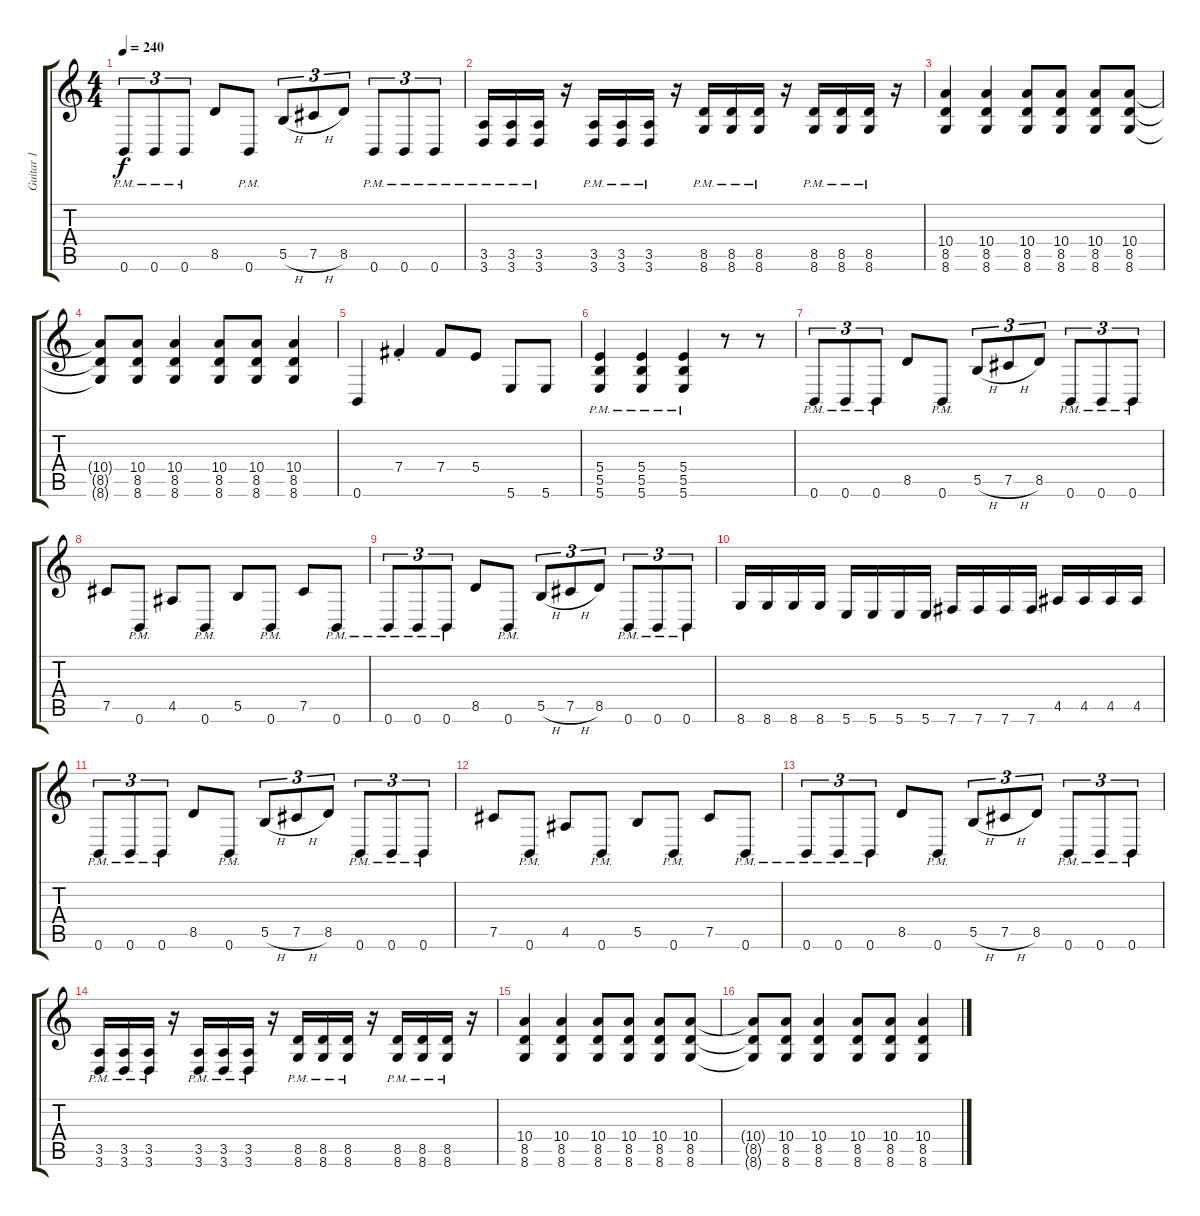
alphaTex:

\track ("Guitar 1" "Guitar 1") {instrument overdrivenguitar}
\staff {score tabs}
\tuning (Db4 Ab3 E3 B2 Gb2 B1) {hide}
\ts (4 4)
\tempo 240
\clef g2
\ks c
0.6{pm}.8{tu (3 2) dy f} 0.6{pm}.8{tu (3 2)} 0.6{pm}.8{tu (3 2)} 8.5.8 0.6{pm}.8 5.5{h}.8{tu (3 2)} 7.5{h}.8{tu (3 2)} 8.5.8{tu (3 2)} 0.6{pm}.8{tu (3 2)} 0.6{pm}.8{tu (3 2)} 0.6{pm}.8{tu (3 2)} |
(3.5{pm} 3.6{pm}).16 (3.5{pm} 3.6{pm}).16 (3.5{pm} 3.6{pm}).16 r.16 (3.5{pm} 3.6{pm}).16 (3.5{pm} 3.6{pm}).16 (3.5{pm} 3.6{pm}).16 r.16 (8.5{pm} 8.6{pm}).16 (8.5{pm} 8.6{pm}).16 (8.5{pm} 8.6{pm}).16 r.16 (8.5{pm} 8.6{pm}).16 (8.5{pm} 8.6{pm}).16 (8.5{pm} 8.6{pm}).16 r.16 |
(10.4 8.5 8.6).4 (10.4 8.5 8.6).4 (10.4 8.5 8.6).8 (10.4 8.5 8.6).8 (10.4 8.5 8.6).8 (10.4 8.5 8.6).8 |
(10.4{t} 8.5{t} 8.6{t}).8 (10.4 8.5 8.6).8 (10.4 8.5 8.6).4 (10.4 8.5 8.6).8 (10.4 8.5 8.6).8 (10.4 8.5 8.6).4 |
0.6.4 7.4{st}.4 7.4.8 5.4.8 5.6.8 5.6.8 |
(5.4{pm} 5.5{pm} 5.6{pm}).4 (5.4{pm} 5.5{pm} 5.6{pm}).4 (5.4{pm} 5.5{pm} 5.6{pm}).4 r.8 r.8 |
0.6{pm}.8{tu (3 2)} 0.6{pm}.8{tu (3 2)} 0.6{pm}.8{tu (3 2)} 8.5.8 0.6{pm}.8 5.5{h}.8{tu (3 2)} 7.5{h}.8{tu (3 2)} 8.5.8{tu (3 2)} 0.6{pm}.8{tu (3 2)} 0.6{pm}.8{tu (3 2)} 0.6{pm}.8{tu (3 2)} |
7.5.8 0.6{pm}.8 4.5.8 0.6{pm}.8 5.5.8 0.6{pm}.8 7.5.8 0.6{pm}.8 |
0.6{pm}.8{tu (3 2)} 0.6{pm}.8{tu (3 2)} 0.6{pm}.8{tu (3 2)} 8.5.8 0.6{pm}.8 5.5{h}.8{tu (3 2)} 7.5{h}.8{tu (3 2)} 8.5.8{tu (3 2)} 0.6{pm}.8{tu (3 2)} 0.6{pm}.8{tu (3 2)} 0.6{pm}.8{tu (3 2)} |
8.6.16 8.6.16 8.6.16 8.6.16 5.6.16 5.6.16 5.6.16 5.6.16 7.6.16 7.6.16 7.6.16 7.6.16 4.5.16 4.5.16 4.5.16 4.5.16 |
0.6{pm}.8{tu (3 2)} 0.6{pm}.8{tu (3 2)} 0.6{pm}.8{tu (3 2)} 8.5.8 0.6{pm}.8 5.5{h}.8{tu (3 2)} 7.5{h}.8{tu (3 2)} 8.5.8{tu (3 2)} 0.6{pm}.8{tu (3 2)} 0.6{pm}.8{tu (3 2)} 0.6{pm}.8{tu (3 2)} |
7.5.8 0.6{pm}.8 4.5.8 0.6{pm}.8 5.5.8 0.6{pm}.8 7.5.8 0.6{pm}.8 |
0.6{pm}.8{tu (3 2)} 0.6{pm}.8{tu (3 2)} 0.6{pm}.8{tu (3 2)} 8.5.8 0.6{pm}.8 5.5{h}.8{tu (3 2)} 7.5{h}.8{tu (3 2)} 8.5.8{tu (3 2)} 0.6{pm}.8{tu (3 2)} 0.6{pm}.8{tu (3 2)} 0.6{pm}.8{tu (3 2)} |
(3.5{pm} 3.6{pm}).16 (3.5{pm} 3.6{pm}).16 (3.5{pm} 3.6{pm}).16 r.16 (3.5{pm} 3.6{pm}).16 (3.5{pm} 3.6{pm}).16 (3.5{pm} 3.6{pm}).16 r.16 (8.5{pm} 8.6{pm}).16 (8.5{pm} 8.6{pm}).16 (8.5{pm} 8.6{pm}).16 r.16 (8.5{pm} 8.6{pm}).16 (8.5{pm} 8.6{pm}).16 (8.5{pm} 8.6{pm}).16 r.16 |
(10.4 8.5 8.6).4 (10.4 8.5 8.6).4 (10.4 8.5 8.6).8 (10.4 8.5 8.6).8 (10.4 8.5 8.6).8 (10.4 8.5 8.6).8 |
(10.4{t} 8.5{t} 8.6{t}).8 (10.4 8.5 8.6).8 (10.4 8.5 8.6).4 (10.4 8.5 8.6).8 (10.4 8.5 8.6).8 (10.4 8.5 8.6).4
